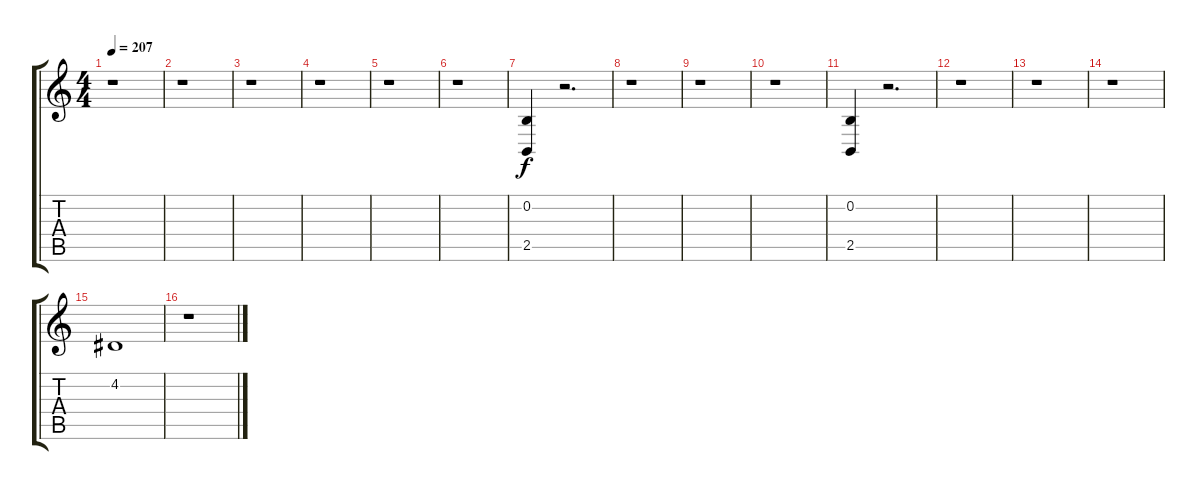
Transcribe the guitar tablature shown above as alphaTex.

\track "" {instrument tubularbells}
\staff {score tabs}
\tuning (E4 B3 G3 D3 A2 E2) {hide}
\ts (4 4)
\tempo 207
\clef g2
\ks c
r.1{dy f instrument tubularbells} |
r.1 |
r.1 |
r.1 |
r.1 |
r.1 |
(0.2 2.5).4 r.2{d} |
r.1 |
r.1 |
r.1 |
(0.2 2.5).4 r.2{d} |
r.1 |
r.1 |
r.1 |
4.2.1 |
r.1
